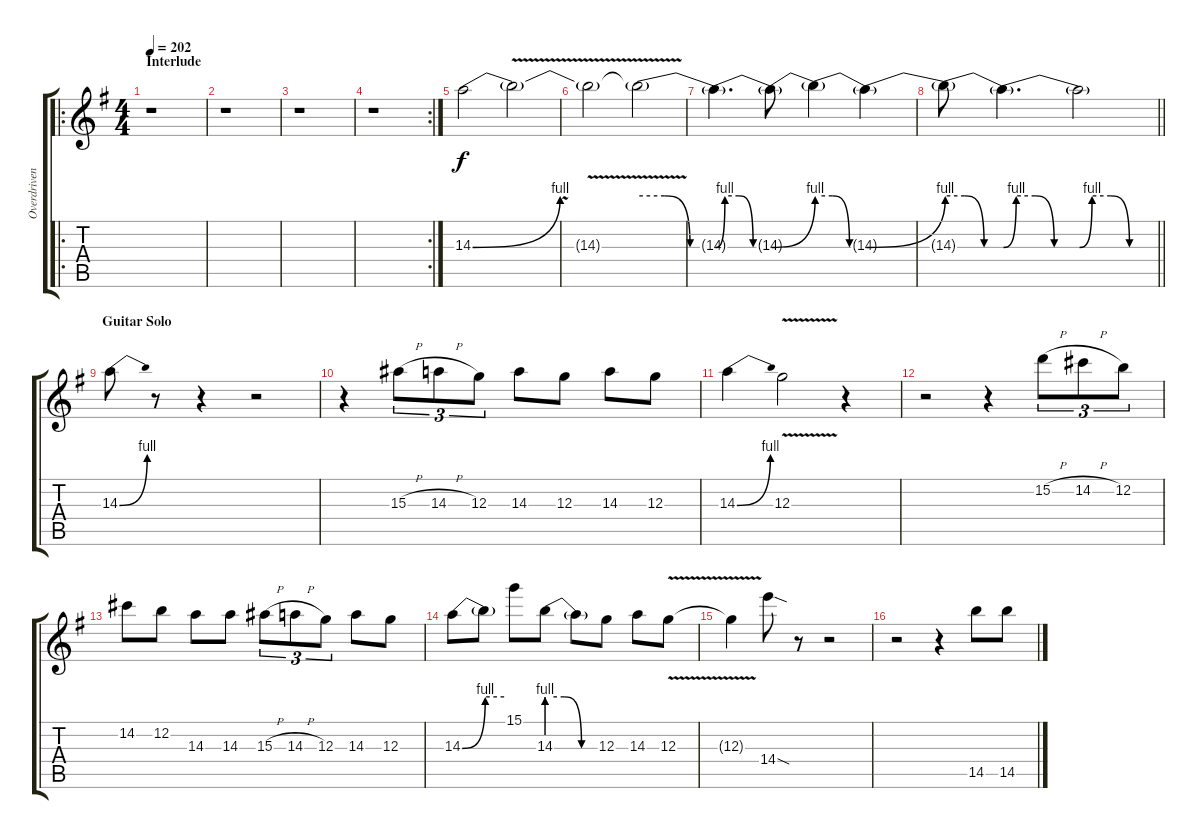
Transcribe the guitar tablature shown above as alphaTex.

\track ("Overdriven Gtr." "Overdriven") {instrument overdrivenguitar}
\staff {score tabs}
\tuning (E4 B3 G3 D4 A3 E3) {hide}
\ro
\ts (4 4)
\section ("" "Interlude")
\tempo 202
\clef g2
\ks g
r.1{dy f} |
r.1 |
r.1 |
\rc 2
r.1 |
14.3{be (bend 0 0 60 4)}.2 14.3{v t}.2 |
14.3{v t}.2 14.3{be (custom 0 4 20 4 40 0 60 0) t}.2 |
14.3{be (custom 0 0 10 4 25 4 40 0 60 0) t}.4{d} 14.3{be (bend 0 0 60 4) t}.8 14.3{be (custom 0 4 20 4 40 0 60 0) t}.4 14.3{be (bend 0 0 60 4) t}.4 |
\barLineRight lightlight
14.3{be (custom 0 4 20 4 40 0 60 0) t}.8 14.3{be (custom 0 0 10 4 25 4 40 0 60 0) t}.4{d} 14.3{be (custom 0 0 10 4 25 4 40 0 60 0) t}.2 |
\section ("" "Guitar Solo")
14.3{be (bend 0 0 60 4)}.8 r.8 r.4 r.2 |
r.4 15.3{h}.8{tu (3 2)} 14.3{h}.8{tu (3 2)} 12.3.8{tu (3 2)} 14.3.8 12.3.8 14.3.8 12.3.8 |
14.3{be (bend 0 0 60 4)}.4 12.3{v}.2 r.4 |
r.2 r.4 15.2{h}.8{tu (3 2)} 14.2{h}.8{tu (3 2)} 12.2.8{tu (3 2)} |
14.2.8 12.2.8 14.3.8 14.3.8 15.3{h}.8{tu (3 2)} 14.3{h}.8{tu (3 2)} 12.3.8{tu (3 2)} 14.3.8 12.3.8 |
14.3{be (bend 0 0 60 4)}.8 14.3{be (hold 0 4 60 4) t}.8 15.1.8 14.3{be (custom 0 4 20 4 40 0 60 0)}.8 14.3{t}.8 12.3.8 14.3.8 12.3{v}.8 |
12.3{v t}.4 14.4{sod}.8 r.8 r.2 |
r.2 r.4 14.5.8 14.5.8
